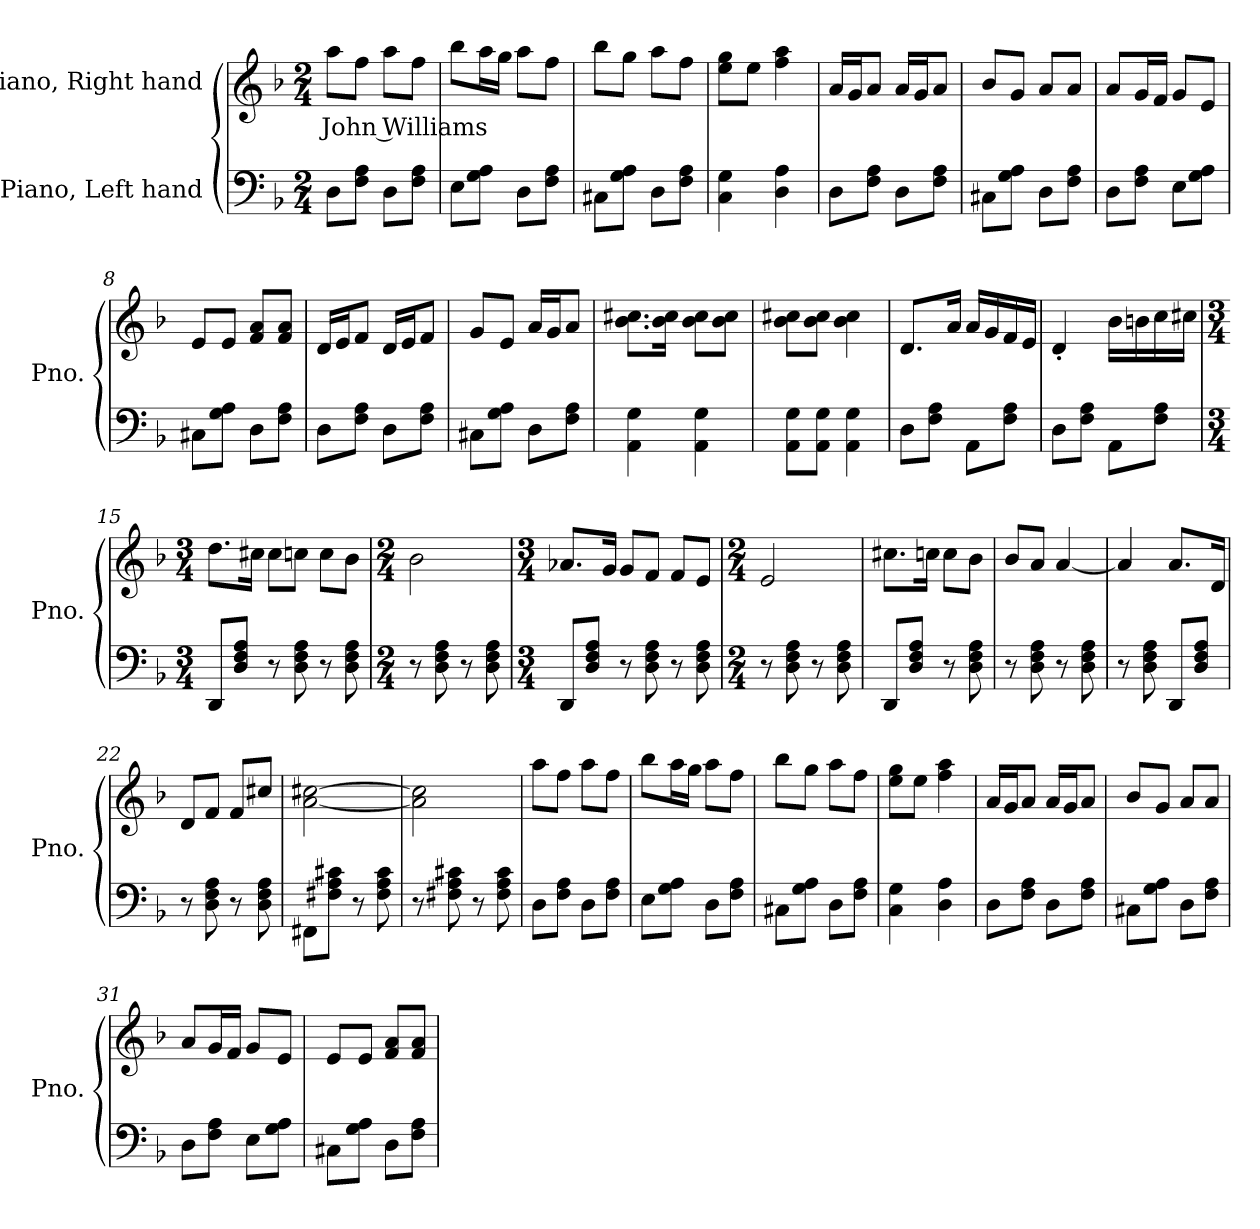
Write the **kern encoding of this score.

**kern	**kern	**text
*part2	*part1	*part1
*staff2	*staff1	*staff1
*I"Piano, Left hand	*I"Piano, Right hand	*
*I'Pno.	*I'Pno.	*
*clefF4	*clefG2	*
*k[b-]	*k[b-]	*
*M2/4	*M2/4	*
*MM120	*MM120	*
=1	=1	=1
!	!	!LO:LY:b
8D\L	8aa\L	John Williams
8F\ 8A\J	8ff\J	.
8D\L	8aa\L	.
8F\ 8A\J	8ff\J	.
=2	=2	=2
8E\L	8bb-\L	.
8G\ 8A\J	16aa\L	.
.	16gg\JJ	.
8D\L	8aa\L	.
8F\ 8A\J	8ff\J	.
=3	=3	=3
8C#X\L	8bb-\L	.
8G\ 8A\J	8gg\J	.
8D\L	8aa\L	.
8F\ 8A\J	8ff\J	.
=4	=4	=4
4C\ 4G\	8ee\ 8gg\L	.
.	8ee\J	.
4D\ 4A\	4ff\ 4aa\	.
=5	=5	=5
8D\L	16a/LL	.
.	16g/J	.
8F\ 8A\J	8a/J	.
8D\L	16a/LL	.
.	16g/J	.
8F\ 8A\J	8a/J	.
!!LO:LB:g=z
=6	=6	=6
8C#X\L	8b-/L	.
8G\ 8A\J	8g/J	.
8D\L	8a/L	.
8F\ 8A\J	8a/J	.
=7	=7	=7
8D\L	8a/L	.
8F\ 8A\J	16g/L	.
.	16f/JJ	.
8E\L	8g/L	.
8G\ 8A\J	8e/J	.
=8	=8	=8
8C#X\L	8e/L	.
8G\ 8A\J	8e/J	.
8D\L	8f/ 8a/L	.
8F\ 8A\J	8f/ 8a/J	.
=9	=9	=9
8D\L	16d/LL	.
.	16e/J	.
8F\ 8A\J	8f/J	.
8D\L	16d/LL	.
.	16e/J	.
8F\ 8A\J	8f/J	.
=10	=10	=10
8C#X\L	8g/L	.
8G\ 8A\J	8e/J	.
8D\L	16a/LL	.
.	16g/J	.
8F\ 8A\J	8a/J	.
=11	=11	=11
4AA\ 4G\	8.b-\ 8.cc#X\L	.
.	16b-\ 16cc#\Jk	.
4AA\ 4G\	8b-\ 8cc#\L	.
.	8b-\ 8cc#\J	.
!!LO:LB:g=z
=12	=12	=12
8AA\ 8G\L	8b-\ 8cc#X\L	.
8AA\ 8G\J	8b-\ 8cc#\J	.
4AA\ 4G\	4b-\ 4cc#\	.
=13	=13	=13
8D\L	8.d/L	.
8F\ 8A\J	.	.
.	16a/Jk	.
8AA\L	16a/LL	.
.	16g/	.
8F\ 8A\J	16f/	.
.	16e/JJ	.
=14	=14	=14
8D\L	4d'/	.
8F\ 8A\J	.	.
8AA\L	16b-\LL	.
.	16bn\	.
8F\ 8A\J	16cc\	.
.	16cc#X\JJ	.
=15	=15	=15
*M3/4	*M3/4	*
8DD/L	8.dd\L	.
8D/ 8F/ 8A/J	.	.
.	16cc#X\Jk	.
8r	8cc#\L	.
8D\ 8F\ 8A\	8ccn\J	.
8r	8cc\L	.
8D\ 8F\ 8A\	8b-\J	.
=16	=16	=16
*M2/4	*M2/4	*
8r	2b-\	.
8D\ 8F\ 8A\	.	.
8r	.	.
8D\ 8F\ 8A\	.	.
!!LO:LB:g=z
=17	=17	=17
*M3/4	*M3/4	*
8DD/L	8.a-X/L	.
8D/ 8F/ 8A/J	.	.
.	16g/Jk	.
8r	8g/L	.
8D\ 8F\ 8A\	8f/J	.
8r	8f/L	.
8D\ 8F\ 8A\	8e/J	.
=18	=18	=18
*M2/4	*M2/4	*
8r	2e/	.
8D\ 8F\ 8A\	.	.
8r	.	.
8D\ 8F\ 8A\	.	.
=19	=19	=19
8DD/L	8.cc#X\L	.
8D/ 8F/ 8A/J	.	.
.	16ccn\Jk	.
8r	8cc\L	.
8D\ 8F\ 8A\	8b-\J	.
=20	=20	=20
8r	8b-/L	.
8D\ 8F\ 8A\	8a/J	.
8r	[4a/	.
8D\ 8F\ 8A\	.	.
=21	=21	=21
8r	4a/]	.
8D\ 8F\ 8A\	.	.
8DD/L	8.a/L	.
8D/ 8F/ 8A/J	.	.
.	16d/Jk	.
=22	=22	=22
8r	8d/L	.
8D\ 8F\ 8A\	8f/J	.
8r	8f/L	.
8D\ 8F\ 8A\	8cc#X/J	.
=23	=23	=23
8FF#X\L	[2a\ [2cc#X\	.
8F#X\ 8A\ 8c#X\J	.	.
8r	.	.
8F#\ 8A\ 8c#\	.	.
!!LO:LB:g=z
=24	=24	=24
8r	2a\] 2cc#\]	.
8F#X\ 8A\ 8c#X\	.	.
8r	.	.
8F#\ 8A\ 8c#\	.	.
=25	=25	=25
8D\L	8aa\L	.
8F\ 8A\J	8ff\J	.
8D\L	8aa\L	.
8F\ 8A\J	8ff\J	.
=26	=26	=26
8E\L	8bb-\L	.
8G\ 8A\J	16aa\L	.
.	16gg\JJ	.
8D\L	8aa\L	.
8F\ 8A\J	8ff\J	.
=27	=27	=27
8C#X\L	8bb-\L	.
8G\ 8A\J	8gg\J	.
8D\L	8aa\L	.
8F\ 8A\J	8ff\J	.
=28	=28	=28
4C\ 4G\	8ee\ 8gg\L	.
.	8ee\J	.
4D\ 4A\	4ff\ 4aa\	.
=29	=29	=29
8D\L	16a/LL	.
.	16g/J	.
8F\ 8A\J	8a/J	.
8D\L	16a/LL	.
.	16g/J	.
8F\ 8A\J	8a/J	.
=30	=30	=30
8C#X\L	8b-/L	.
8G\ 8A\J	8g/J	.
8D\L	8a/L	.
8F\ 8A\J	8a/J	.
!!LO:LB:g=z
=31	=31	=31
8D\L	8a/L	.
8F\ 8A\J	16g/L	.
.	16f/JJ	.
8E\L	8g/L	.
8G\ 8A\J	8e/J	.
=32	=32	=32
8C#X\L	8e/L	.
8G\ 8A\J	8e/J	.
8D\L	8f/ 8a/L	.
8F\ 8A\J	8f/ 8a/J	.
=	=	=
*-	*-	*-
